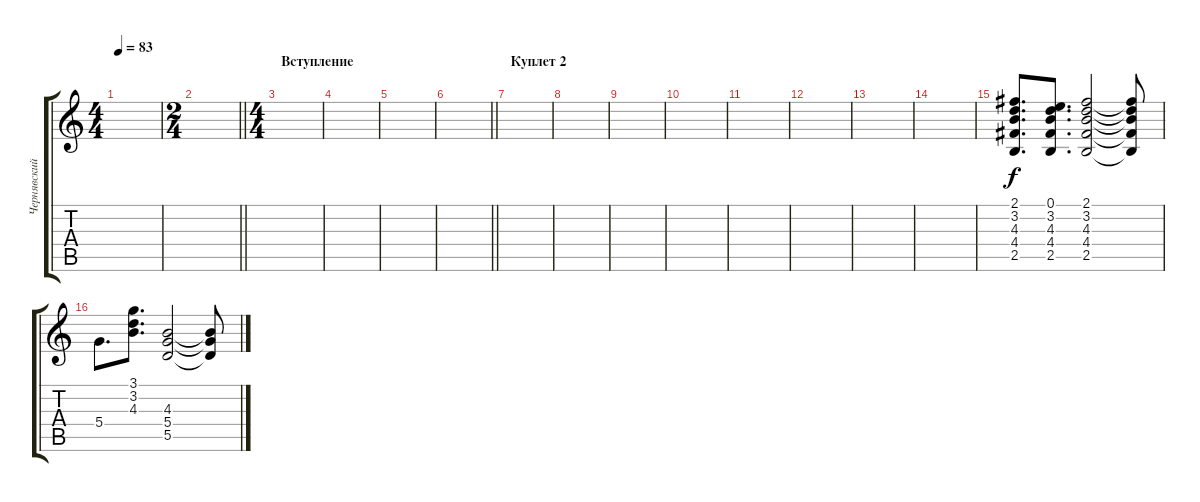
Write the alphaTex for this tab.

\track ("Чернявский" "Чернявский") {instrument electricguitarjazz}
\staff {score tabs}
\tuning (E4 B3 G3 D3 A2 E2) {hide}
\ts (4 4)
\tempo 83
\clef g2
\ks c
|
\ts (2 4)
\barLineRight lightlight
|
\ts (4 4)
\section ("" "Вступление")
|
|
|
\barLineRight lightlight
|
\section ("" "Куплет 2")
|
|
|
|
|
|
|
|
(2.1 3.2 4.3 4.4 2.5).8{d} (0.1 3.2 4.3 4.4 2.5).8{d} (2.1 3.2 4.3 4.4 2.5).2 (2.1{t} 3.2{t} 4.3{t} 4.4{t} 2.5{t}).8 |
5.4.8{d} (3.1 3.2 4.3).8{d} (4.3 5.4 5.5).2 (4.3{t} 5.4{t} 5.5{t}).8
